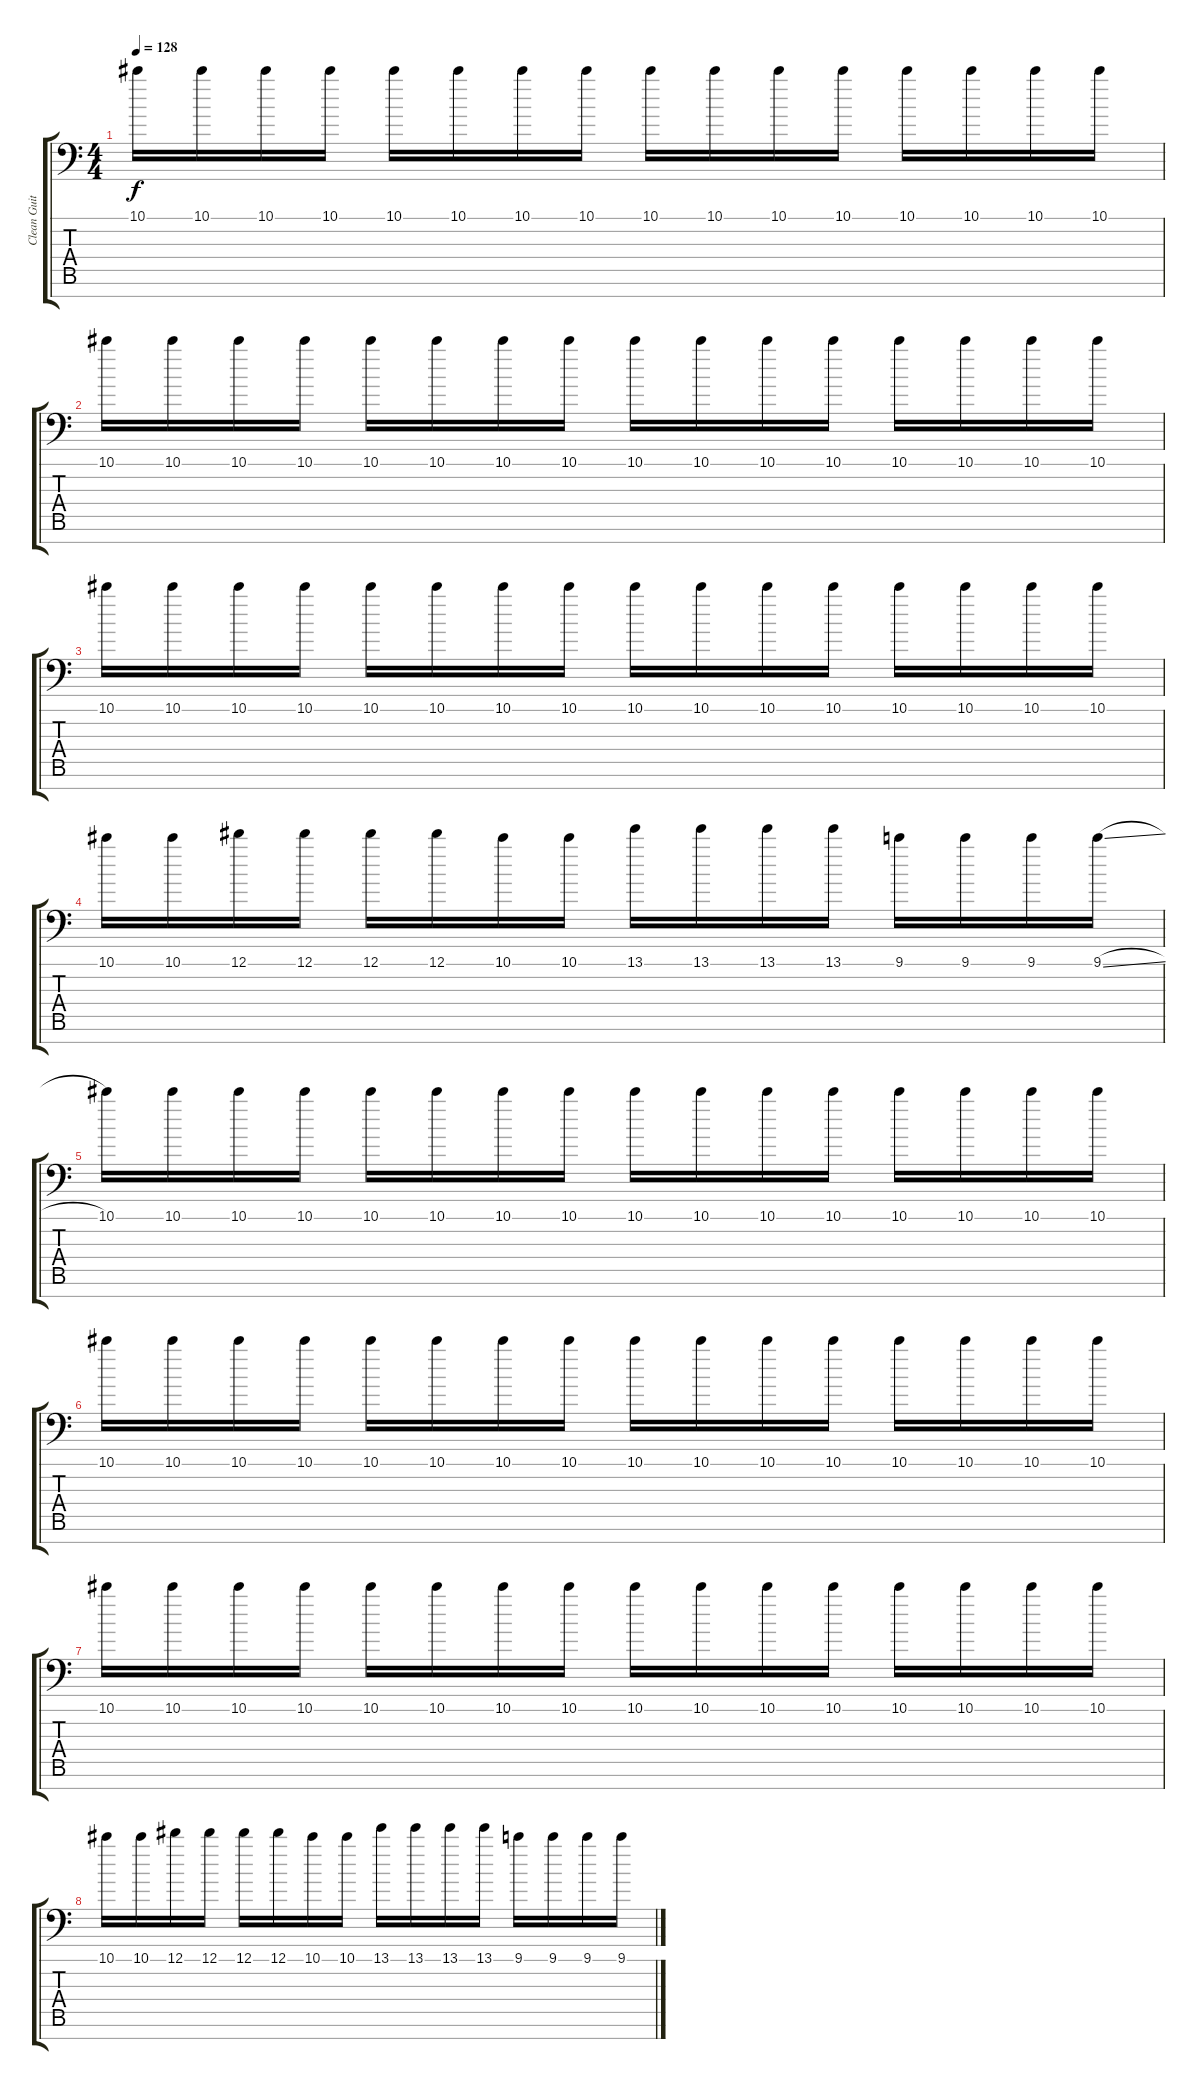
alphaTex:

\track ("Clean Guitar 2" "Clean Guit") {instrument electricguitarjazz}
\staff {score tabs}
\tuning (Eb4 Bb3 Gb3 Db3 Ab2 Eb2 Ab1) {hide}
\ts (4 4)
\tempo 128
\clef f4
\ks c
10.1.16{dy f} 10.1.16 10.1.16 10.1.16 10.1.16 10.1.16 10.1.16 10.1.16 10.1.16 10.1.16 10.1.16 10.1.16 10.1.16 10.1.16 10.1.16 10.1.16 |
10.1.16 10.1.16 10.1.16 10.1.16 10.1.16 10.1.16 10.1.16 10.1.16 10.1.16 10.1.16 10.1.16 10.1.16 10.1.16 10.1.16 10.1.16 10.1.16 |
10.1.16 10.1.16 10.1.16 10.1.16 10.1.16 10.1.16 10.1.16 10.1.16 10.1.16 10.1.16 10.1.16 10.1.16 10.1.16 10.1.16 10.1.16 10.1.16 |
10.1.16 10.1.16 12.1.16 12.1.16 12.1.16 12.1.16 10.1.16 10.1.16 13.1.16 13.1.16 13.1.16 13.1.16 9.1.16 9.1.16 9.1.16 9.1{sl}.16 |
10.1.16 10.1.16 10.1.16 10.1.16 10.1.16 10.1.16 10.1.16 10.1.16 10.1.16 10.1.16 10.1.16 10.1.16 10.1.16 10.1.16 10.1.16 10.1.16 |
10.1.16 10.1.16 10.1.16 10.1.16 10.1.16 10.1.16 10.1.16 10.1.16 10.1.16 10.1.16 10.1.16 10.1.16 10.1.16 10.1.16 10.1.16 10.1.16 |
10.1.16 10.1.16 10.1.16 10.1.16 10.1.16 10.1.16 10.1.16 10.1.16 10.1.16 10.1.16 10.1.16 10.1.16 10.1.16 10.1.16 10.1.16 10.1.16 |
10.1.16 10.1.16 12.1.16 12.1.16 12.1.16 12.1.16 10.1.16 10.1.16 13.1.16 13.1.16 13.1.16 13.1.16 9.1.16 9.1.16 9.1.16 9.1{sl}.16
